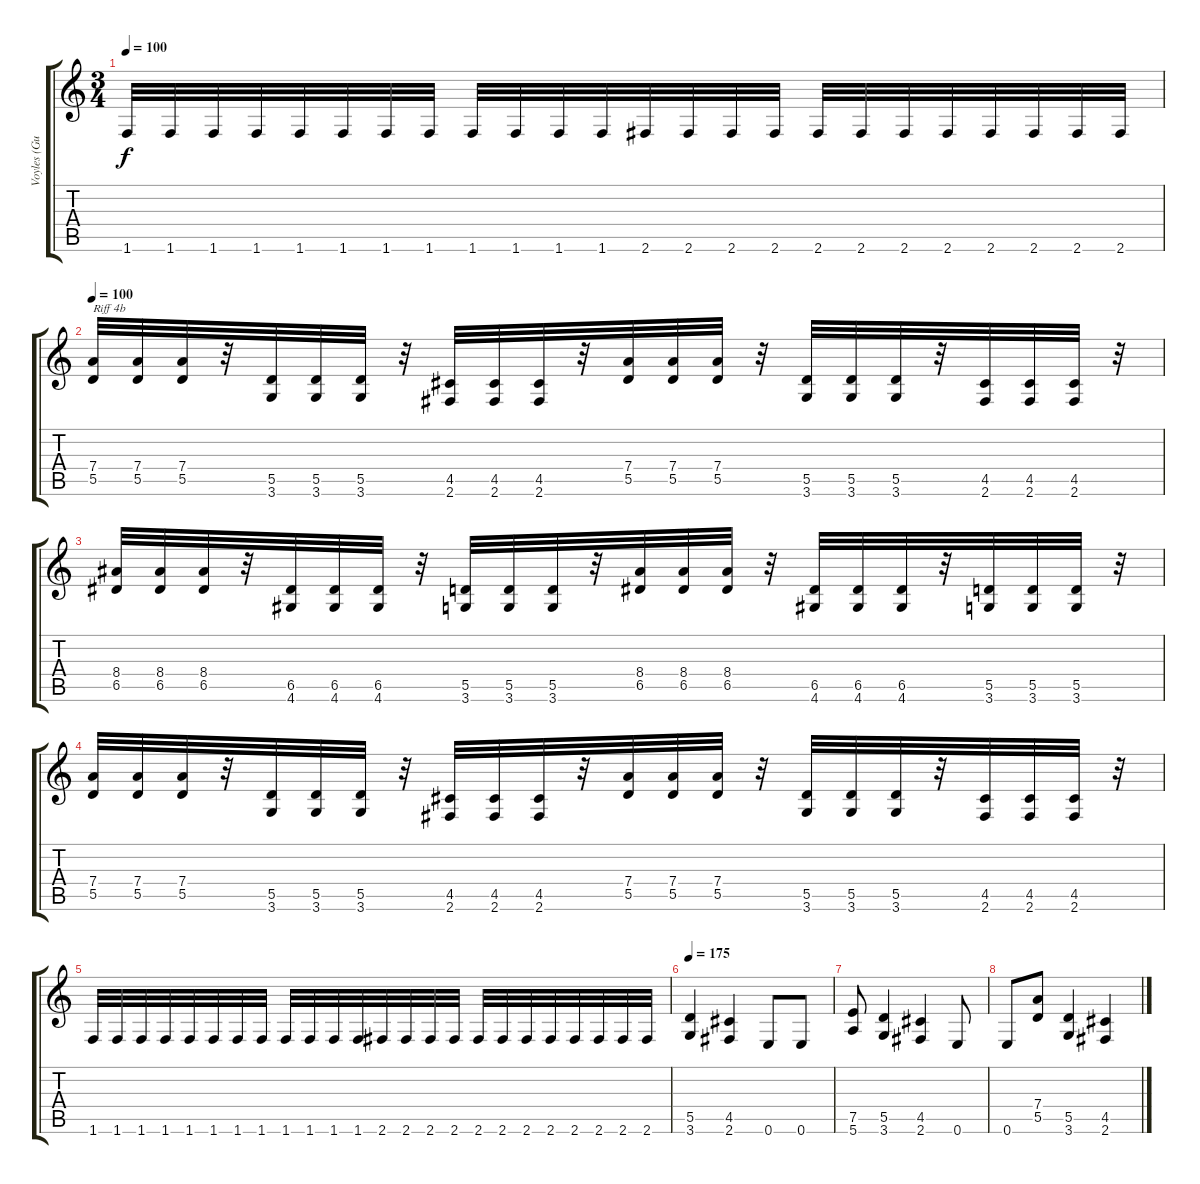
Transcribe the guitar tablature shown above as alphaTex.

\track ("Voyles (Guitar)" "Voyles (Gu") {instrument distortionguitar}
\staff {score tabs}
\tuning (E4 B3 G3 D3 A2 E2) {hide}
\ts (3 4)
\tempo 100
\clef g2
\ks c
1.6.32{dy f} 1.6.32 1.6.32 1.6.32 1.6.32 1.6.32 1.6.32 1.6.32 1.6.32 1.6.32 1.6.32 1.6.32 2.6.32 2.6.32 2.6.32 2.6.32 2.6.32 2.6.32 2.6.32 2.6.32 2.6.32 2.6.32 2.6.32 2.6.32 |
\tempo 100
(7.4 5.5).32{txt "Riff 4b"} (7.4 5.5).32 (7.4 5.5).32 r.32 (5.5 3.6).32 (5.5 3.6).32 (5.5 3.6).32 r.32 (4.5 2.6).32 (4.5 2.6).32 (4.5 2.6).32 r.32 (7.4 5.5).32 (7.4 5.5).32 (7.4 5.5).32 r.32 (5.5 3.6).32 (5.5 3.6).32 (5.5 3.6).32 r.32 (4.5 2.6).32 (4.5 2.6).32 (4.5 2.6).32 r.32 |
(8.4 6.5).32 (8.4 6.5).32 (8.4 6.5).32 r.32 (6.5 4.6).32 (6.5 4.6).32 (6.5 4.6).32 r.32 (5.5 3.6).32 (5.5 3.6).32 (5.5 3.6).32 r.32 (8.4 6.5).32 (8.4 6.5).32 (8.4 6.5).32 r.32 (6.5 4.6).32 (6.5 4.6).32 (6.5 4.6).32 r.32 (5.5 3.6).32 (5.5 3.6).32 (5.5 3.6).32 r.32 |
(7.4 5.5).32 (7.4 5.5).32 (7.4 5.5).32 r.32 (5.5 3.6).32 (5.5 3.6).32 (5.5 3.6).32 r.32 (4.5 2.6).32 (4.5 2.6).32 (4.5 2.6).32 r.32 (7.4 5.5).32 (7.4 5.5).32 (7.4 5.5).32 r.32 (5.5 3.6).32 (5.5 3.6).32 (5.5 3.6).32 r.32 (4.5 2.6).32 (4.5 2.6).32 (4.5 2.6).32 r.32 |
1.6.32 1.6.32 1.6.32 1.6.32 1.6.32 1.6.32 1.6.32 1.6.32 1.6.32 1.6.32 1.6.32 1.6.32 2.6.32 2.6.32 2.6.32 2.6.32 2.6.32 2.6.32 2.6.32 2.6.32 2.6.32 2.6.32 2.6.32 2.6.32 |
\tempo 175
(5.5 3.6).4 (4.5 2.6).4 0.6.8 0.6.8 |
(7.5 5.6).8 (5.5 3.6).4 (4.5 2.6).4 0.6.8 |
0.6.8 (7.4 5.5).8 (5.5 3.6).4 (4.5 2.6).4
